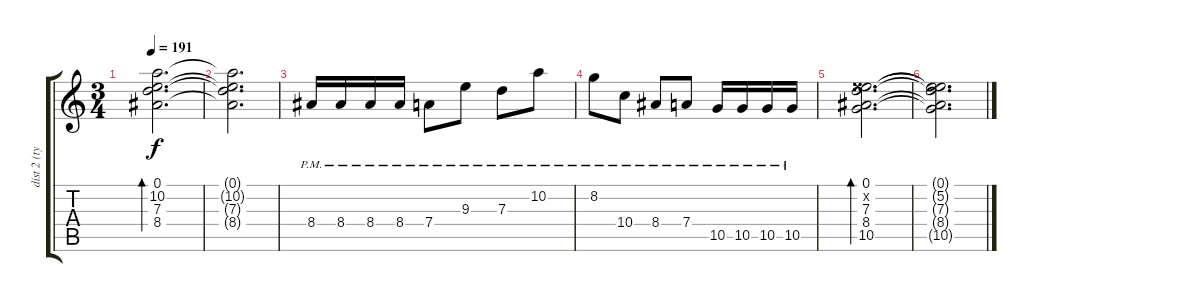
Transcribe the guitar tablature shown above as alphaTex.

\track ("dist 2 (tymon)" "dist 2 (ty") {instrument distortionguitar}
\staff {score tabs}
\tuning (E4 B3 G3 D3 A2 E2) {hide}
\ts (3 4)
\tempo 191
\clef g2
\ks c
(0.1 10.2 7.3 8.4).2{d bd 240 dy f} |
(0.1{t} 10.2{t} 7.3{t} 8.4{t}).2{d} |
8.4{pm}.16{volume 12} 8.4{pm}.16 8.4{pm}.16 8.4{pm}.16 7.4{pm}.8 9.3{pm}.8 7.3{pm}.8 10.2{pm}.8 |
8.2{pm}.8 10.4{pm}.8 8.4{pm}.8 7.4{pm}.8 10.5{pm}.16 10.5{pm}.16 10.5{pm}.16 10.5{pm}.16 |
(0.1 5.2{x} 7.3 8.4 10.5).2{d bd 60 volume 11} |
(0.1{t} 5.2{t} 7.3{t} 8.4{t} 10.5{t}).2{d}
